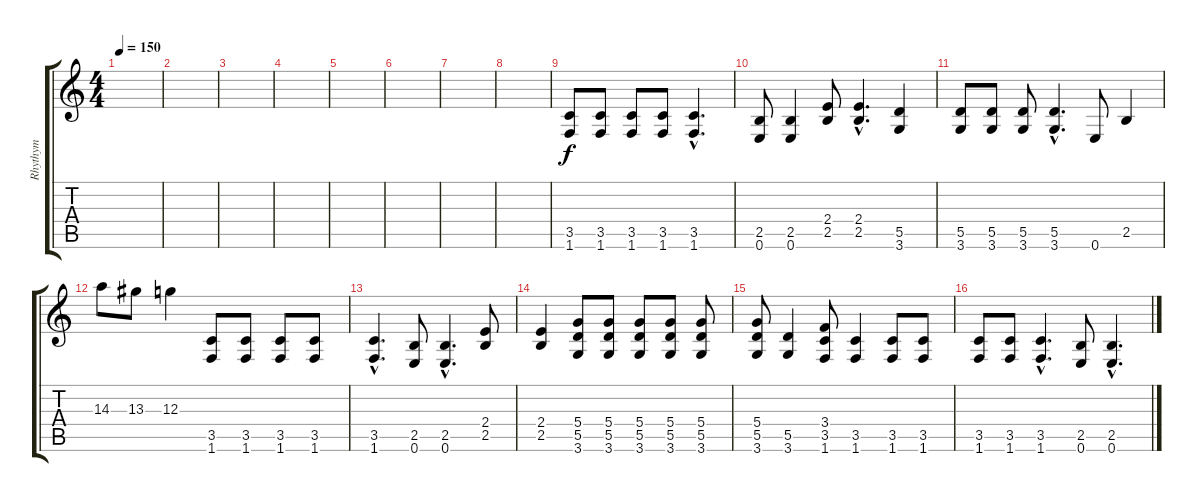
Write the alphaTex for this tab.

\track ("Rhythym" "Rhythym") {instrument distortionguitar}
\staff {score tabs}
\tuning (E4 B3 G3 D3 A2 E2) {hide}
\ts (4 4)
\tempo 150
\clef g2
\ks c
|
|
|
|
|
|
|
|
(3.5 1.6).8{instrument distortionguitar} (3.5 1.6).8 (3.5 1.6).8 (3.5 1.6).8 (3.5{hac} 1.6{hac}).4{d} |
(2.5 0.6).8 (2.5 0.6).4 (2.4 2.5).8 (2.4{hac} 2.5{hac}).4{d} (5.5 3.6).4 |
(5.5 3.6).8 (5.5 3.6).8 (5.5 3.6).8 (5.5{hac} 3.6{hac}).4{d} 0.6.8 2.5.4 |
14.3.8 13.3.8 12.3.4 (3.5 1.6).8 (3.5 1.6).8 (3.5 1.6).8 (3.5 1.6).8 |
(3.5{hac} 1.6{hac}).4{d} (2.5 0.6).8 (2.5{hac} 0.6{hac}).4{d} (2.4 2.5).8 |
(2.4 2.5).4 (5.4 5.5 3.6).8 (5.4 5.5 3.6).8 (5.4 5.5 3.6).8 (5.4 5.5 3.6).8 (5.4 5.5 3.6).8 |
(5.4 5.5 3.6).8 (5.5 3.6).4 (3.4 3.5 1.6).8 (3.5 1.6).4 (3.5 1.6).8 (3.5 1.6).8 |
(3.5 1.6).8 (3.5 1.6).8 (3.5{hac} 1.6{hac}).4{d} (2.5 0.6).8 (2.5{hac} 0.6{hac}).4{d}
